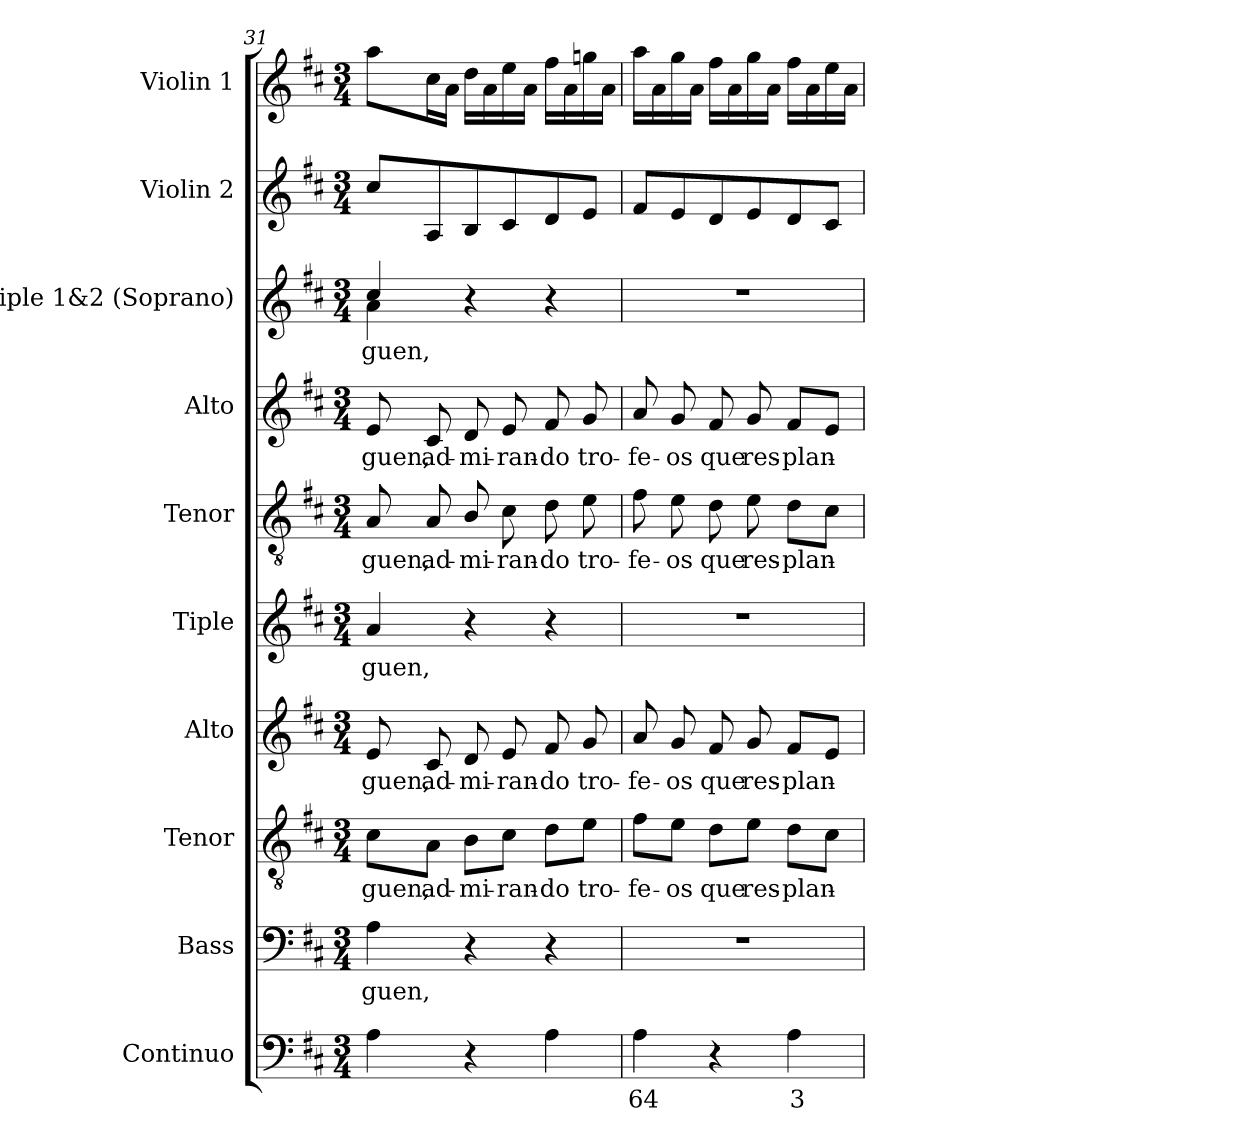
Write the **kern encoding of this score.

**kern	**text	**kern	**text	**kern	**text	**kern	**text	**kern	**text	**kern	**text	**kern	**text	**kern	**text	**kern	**kern
*part10	*part10	*part9	*part9	*part8	*part8	*part7	*part7	*part6	*part6	*part5	*part5	*part4	*part4	*part3	*part3	*part2	*part1
*staff10	*staff10	*staff9	*staff9	*staff8	*staff8	*staff7	*staff7	*staff6	*staff6	*staff5	*staff5	*staff4	*staff4	*staff3	*staff3	*staff2	*staff1
*I"Continuo	*	*I"Bass	*	*I"Tenor	*	*I"Alto	*	*I"Tiple	*	*I"Tenor	*	*I"Alto	*	*I"Tiple 1&2 (Soprano)	*	*I"Violin 2	*I"Violin 1
*I'Cont.	*	*I'B.	*	*I'T.	*	*I'A.	*	*	*	*I'T.	*	*I'A.	*	*I'S.	*	*I'Vln. 2	*I'Vln. 1
*clefF4	*	*clefF4	*	*clefGv2	*	*clefG2	*	*clefG2	*	*clefGv2	*	*clefG2	*	*clefG2	*	*clefG2	*clefG2
*	*	*	*	*ITrd7c12	*	*	*	*	*	*ITrd7c12	*	*	*	*	*	*	*
*k[f#c#]	*	*k[f#c#]	*	*k[f#c#]	*	*k[f#c#]	*	*k[f#c#]	*	*k[f#c#]	*	*k[f#c#]	*	*k[f#c#]	*	*k[f#c#]	*k[f#c#]
*D:	*	*D:	*	*D:	*	*D:	*	*D:	*	*D:	*	*D:	*	*D:	*	*D:	*D:
*M3/4	*	*M3/4	*	*M3/4	*	*M3/4	*	*M3/4	*	*M3/4	*	*M3/4	*	*M3/4	*	*M3/4	*M3/4
=31	=31	=31	=31	=31	=31	=31	=31	=31	=31	=31	=31	=31	=31	=31	=31	=31	=31
!	!	!	!LO:LY:b:color=#000000	!	!	!	!	!	!	!	!	!	!	!	!	!	!
!	!	!	!	!	!LO:LY:b:color=#000000	!	!	!	!	!	!	!	!	!	!	!	!
!	!	!	!	!	!	!	!LO:LY:b:color=#000000	!	!	!	!	!	!	!	!	!	!
!	!	!	!	!	!	!	!	!	!LO:LY:b:color=#000000	!	!	!	!	!	!	!	!
!	!	!	!	!	!	!	!	!	!	!	!LO:LY:b:color=#000000	!	!	!	!	!	!
!	!	!	!	!	!	!	!	!	!	!	!	!	!LO:LY:b:color=#000000	!	!	!	!
!	!	!	!	!	!	!	!	!	!	!	!	!	!	!	!LO:LY:b:color=#000000	!	!
*	*	*	*	*	*	*	*	*	*	*	*	*	*	*^	*	*	*
4Ai\	.	4Ai\	-guen,	8C#i\L	-guen,	8ei/	-guen,	4ai/	-guen,	8AAi/	-guen,	8ei/	-guen,	4cc#i/	4ai\	-guen,	8cc#i/L	8aai\L
!	!	!	!	!	!LO:LY:b:color=#000000	!	!	!	!	!	!	!	!	!	!	!	!	!
!	!	!	!	!	!	!	!LO:LY:b:color=#000000	!	!	!	!	!	!	!	!	!	!	!
!	!	!	!	!	!	!	!	!	!	!	!LO:LY:b:color=#000000	!	!	!	!	!	!	!
!	!	!	!	!	!	!	!	!	!	!	!	!	!LO:LY:b:color=#000000	!	!	!	!	!
.	.	.	.	8AAi\J	ad-	8c#i/	ad-	.	.	8AAi/	ad-	8c#i/	ad-	.	.	.	8Ai/	16cc#i\L
.	.	.	.	.	.	.	.	.	.	.	.	.	.	.	.	.	.	16ai\JJ
!	!	!	!	!	!LO:LY:b:color=#000000	!	!	!	!	!	!	!	!	!	!	!	!	!
!	!	!	!	!	!	!	!LO:LY:b:color=#000000	!	!	!	!	!	!	!	!	!	!	!
!	!	!	!	!	!	!	!	!	!	!	!LO:LY:b:color=#000000	!	!	!	!	!	!	!
!	!	!	!	!	!	!	!	!	!	!	!	!	!LO:LY:b:color=#000000	!	!	!	!	!
4r	.	4r	.	8BBi\L	-mi-	8di/	-mi-	4r	.	8BBi/	-mi-	8di/	-mi-	4r	4ryy	.	8Bi/	16ddi\LL
.	.	.	.	.	.	.	.	.	.	.	.	.	.	.	.	.	.	16ai\
!	!	!	!	!	!LO:LY:b:color=#000000	!	!	!	!	!	!	!	!	!	!	!	!	!
!	!	!	!	!	!	!	!LO:LY:b:color=#000000	!	!	!	!	!	!	!	!	!	!	!
!	!	!	!	!	!	!	!	!	!	!	!LO:LY:b:color=#000000	!	!	!	!	!	!	!
!	!	!	!	!	!	!	!	!	!	!	!	!	!LO:LY:b:color=#000000	!	!	!	!	!
.	.	.	.	8C#i\J	-ran-	8ei/	-ran-	.	.	8C#i\	-ran-	8ei/	-ran-	.	.	.	8c#i/	16eei\
.	.	.	.	.	.	.	.	.	.	.	.	.	.	.	.	.	.	16ai\JJ
!	!	!	!	!	!LO:LY:b:color=#000000	!	!	!	!	!	!	!	!	!	!	!	!	!
!	!	!	!	!	!	!	!LO:LY:b:color=#000000	!	!	!	!	!	!	!	!	!	!	!
!	!	!	!	!	!	!	!	!	!	!	!LO:LY:b:color=#000000	!	!	!	!	!	!	!
!	!	!	!	!	!	!	!	!	!	!	!	!	!LO:LY:b:color=#000000	!	!	!	!	!
4Ai\	.	4r	.	8Di\L	-do	8f#i/	-do	4r	.	8Di\	-do	8f#i/	-do	4r	4ryy	.	8di/	16ff#i\LL
.	.	.	.	.	.	.	.	.	.	.	.	.	.	.	.	.	.	16ai\
!	!	!	!	!	!LO:LY:b:color=#000000	!	!	!	!	!	!	!	!	!	!	!	!	!
!	!	!	!	!	!	!	!LO:LY:b:color=#000000	!	!	!	!	!	!	!	!	!	!	!
!	!	!	!	!	!	!	!	!	!	!	!LO:LY:b:color=#000000	!	!	!	!	!	!	!
!	!	!	!	!	!	!	!	!	!	!	!	!	!LO:LY:b:color=#000000	!	!	!	!	!
.	.	.	.	8Ei\J	tro-	8gi/	tro-	.	.	8Ei\	tro-	8gi/	tro-	.	.	.	8ei/J	16ggni\
.	.	.	.	.	.	.	.	.	.	.	.	.	.	.	.	.	.	16ai\JJ
*	*	*	*	*	*	*	*	*	*	*	*	*	*	*v	*v	*	*	*
=32	=32	=32	=32	=32	=32	=32	=32	=32	=32	=32	=32	=32	=32	=32	=32	=32	=32
!	!LO:LY:b:color=#000000	!LO:N:vis=1	!	!	!	!	!	!	!	!	!	!	!	!	!	!	!
!	!	!	!	!	!LO:LY:b:color=#000000	!	!	!	!	!	!	!	!	!	!	!	!
!	!	!	!	!	!	!	!LO:LY:b:color=#000000	!LO:N:vis=1	!	!	!	!	!	!	!	!	!
!	!	!	!	!	!	!	!	!	!	!	!LO:LY:b:color=#000000	!	!	!	!	!	!
!	!	!	!	!	!	!	!	!	!	!	!	!	!LO:LY:b:color=#000000	!LO:N:vis=1	!	!	!
4Ai\	64	2.r	.	8F#i\L	-fe-	8ai/	-fe-	2.r	.	8F#i\	-fe-	8ai/	-fe-	2.r	.	8f#i/L	16aai\LL
.	.	.	.	.	.	.	.	.	.	.	.	.	.	.	.	.	16ai\
!	!	!	!	!	!LO:LY:b:color=#000000	!	!	!	!	!	!	!	!	!	!	!	!
!	!	!	!	!	!	!	!LO:LY:b:color=#000000	!	!	!	!	!	!	!	!	!	!
!	!	!	!	!	!	!	!	!	!	!	!LO:LY:b:color=#000000	!	!	!	!	!	!
!	!	!	!	!	!	!	!	!	!	!	!	!	!LO:LY:b:color=#000000	!	!	!	!
.	.	.	.	8Ei\J	-os	8gi/	-os	.	.	8Ei\	-os	8gi/	-os	.	.	8ei/	16ggi\
.	.	.	.	.	.	.	.	.	.	.	.	.	.	.	.	.	16ai\JJ
!	!	!	!	!	!LO:LY:b:color=#000000	!	!	!	!	!	!	!	!	!	!	!	!
!	!	!	!	!	!	!	!LO:LY:b:color=#000000	!	!	!	!	!	!	!	!	!	!
!	!	!	!	!	!	!	!	!	!	!	!LO:LY:b:color=#000000	!	!	!	!	!	!
!	!	!	!	!	!	!	!	!	!	!	!	!	!LO:LY:b:color=#000000	!	!	!	!
4r	.	.	.	8Di\L	que	8f#i/	que	.	.	8Di\	que	8f#i/	que	.	.	8di/	16ff#i\LL
.	.	.	.	.	.	.	.	.	.	.	.	.	.	.	.	.	16ai\
!	!	!	!	!	!LO:LY:b:color=#000000	!	!	!	!	!	!	!	!	!	!	!	!
!	!	!	!	!	!	!	!LO:LY:b:color=#000000	!	!	!	!	!	!	!	!	!	!
!	!	!	!	!	!	!	!	!	!	!	!LO:LY:b:color=#000000	!	!	!	!	!	!
!	!	!	!	!	!	!	!	!	!	!	!	!	!LO:LY:b:color=#000000	!	!	!	!
.	.	.	.	8Ei\J	res-	8gi/	res-	.	.	8Ei\	res-	8gi/	res-	.	.	8ei/	16ggi\
.	.	.	.	.	.	.	.	.	.	.	.	.	.	.	.	.	16ai\JJ
!	!LO:LY:b:color=#000000	!	!	!	!	!	!	!	!	!	!	!	!	!	!	!	!
!	!	!	!	!	!LO:LY:b:color=#000000	!	!	!	!	!	!	!	!	!	!	!	!
!	!	!	!	!	!	!	!LO:LY:b:color=#000000	!	!	!	!	!	!	!	!	!	!
!	!	!	!	!	!	!	!	!	!	!	!LO:LY:b:color=#000000	!	!	!	!	!	!
!	!	!	!	!	!	!	!	!	!	!	!	!	!LO:LY:b:color=#000000	!	!	!	!
4Ai\	3	.	.	8Di\L	-plan-	8f#i/L	-plan-	.	.	8Di\L	-plan-	8f#i/L	-plan-	.	.	8di/	16ff#i\LL
.	.	.	.	.	.	.	.	.	.	.	.	.	.	.	.	.	16ai\
.	.	.	.	8C#i\J	.	8ei/J	.	.	.	8C#i\J	.	8ei/J	.	.	.	8c#i/J	16eei\
.	.	.	.	.	.	.	.	.	.	.	.	.	.	.	.	.	16ai\JJ
=	=	=	=	=	=	=	=	=	=	=	=	=	=	=	=	=	=
*-	*-	*-	*-	*-	*-	*-	*-	*-	*-	*-	*-	*-	*-	*-	*-	*-	*-
